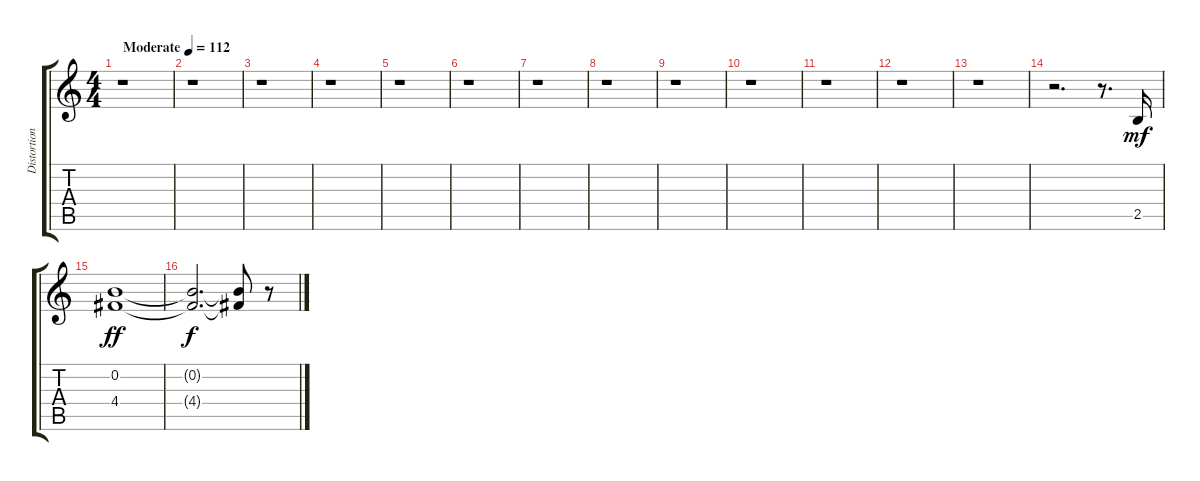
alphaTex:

\track ("Distortion Guitar" "Distortion") {instrument distortionguitar}
\staff {score tabs}
\tuning (E4 B3 G3 D3 A2 E2) {hide}
\ts (4 4)
\tempo (112 "Moderate")
\clef g2
\ks c
r.1{dy mf instrument distortionguitar} |
r.1 |
r.1 |
r.1 |
r.1 |
r.1 |
r.1 |
r.1 |
r.1 |
r.1 |
r.1 |
r.1 |
r.1 |
r.2{d} r.8{d} 2.5.16 |
(0.2 4.4).1{dy ff} |
(0.2{t} 4.4{t}).2{d dy f} (0.2{t} 4.4{t}).8 r.8
